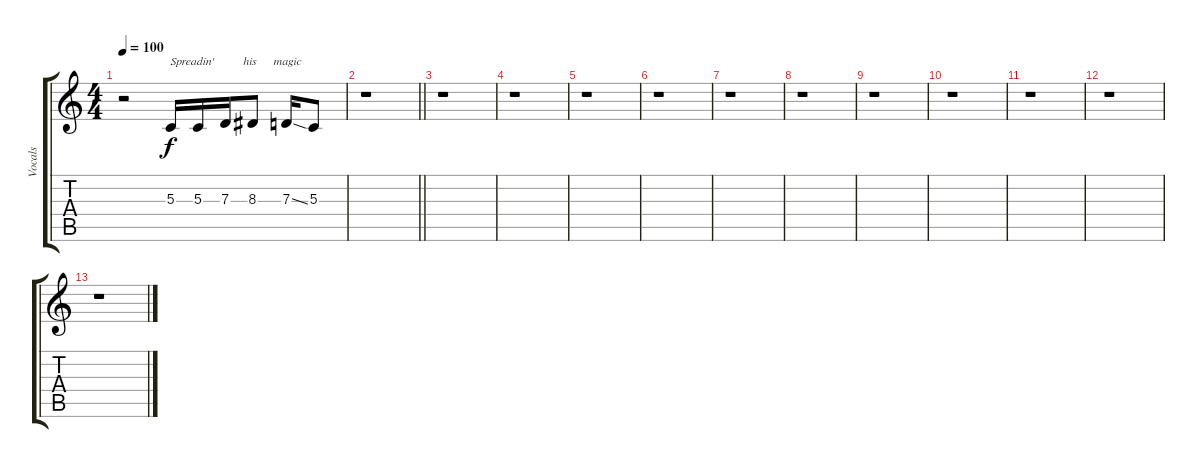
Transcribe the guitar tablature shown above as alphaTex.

\track ("Vocals" "Vocals") {instrument tenorsax}
\staff {score tabs}
\tuning (E4 B3 G3 D3 A2 E2) {hide}
\ts (4 4)
\tempo 100
\clef g2
\ks c
r.2{dy f} 5.3.16{txt "Spreadin'"} 5.3.16 7.3.16{txt "      his"} 8.3.8{txt "       magic"} 7.3{ss}.16 5.3.8 |
\barLineRight lightlight
r.1 |
r.1 |
r.1 |
r.1 |
r.1 |
r.1 |
r.1 |
r.1 |
r.1 |
r.1 |
r.1 |
r.1
